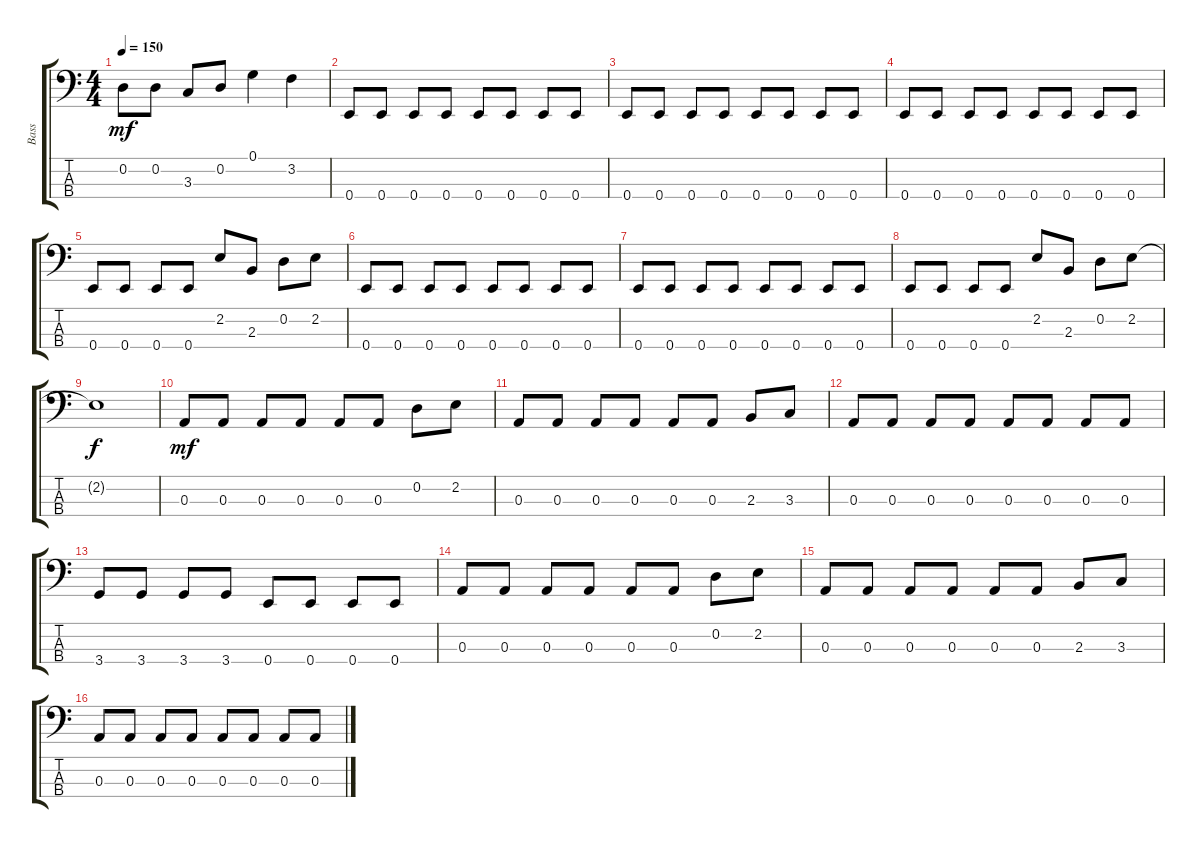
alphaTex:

\track ("Bass" "Bass") {instrument slapbass2}
\staff {score tabs}
\tuning (G2 D2 A1 E1) {hide}
\ts (4 4)
\tempo 150
\clef f4
\ks c
0.2.8{dy mf} 0.2.8 3.3.8 0.2.8 0.1.4 3.2.4 |
0.4.8 0.4.8 0.4.8 0.4.8 0.4.8 0.4.8 0.4.8 0.4.8 |
0.4.8 0.4.8 0.4.8 0.4.8 0.4.8 0.4.8 0.4.8 0.4.8 |
0.4.8 0.4.8 0.4.8 0.4.8 0.4.8 0.4.8 0.4.8 0.4.8 |
0.4.8 0.4.8 0.4.8 0.4.8 2.2.8 2.3.8 0.2.8 2.2.8 |
0.4.8 0.4.8 0.4.8 0.4.8 0.4.8 0.4.8 0.4.8 0.4.8 |
0.4.8 0.4.8 0.4.8 0.4.8 0.4.8 0.4.8 0.4.8 0.4.8 |
0.4.8 0.4.8 0.4.8 0.4.8 2.2.8 2.3.8 0.2.8 2.2.8 |
2.2{t}.1{dy f} |
0.3.8{dy mf} 0.3.8 0.3.8 0.3.8 0.3.8 0.3.8 0.2.8 2.2.8 |
0.3.8 0.3.8 0.3.8 0.3.8 0.3.8 0.3.8 2.3.8 3.3.8 |
0.3.8 0.3.8 0.3.8 0.3.8 0.3.8 0.3.8 0.3.8 0.3.8 |
3.4.8 3.4.8 3.4.8 3.4.8 0.4.8 0.4.8 0.4.8 0.4.8 |
0.3.8 0.3.8 0.3.8 0.3.8 0.3.8 0.3.8 0.2.8 2.2.8 |
0.3.8 0.3.8 0.3.8 0.3.8 0.3.8 0.3.8 2.3.8 3.3.8 |
0.3.8 0.3.8 0.3.8 0.3.8 0.3.8 0.3.8 0.3.8 0.3.8
